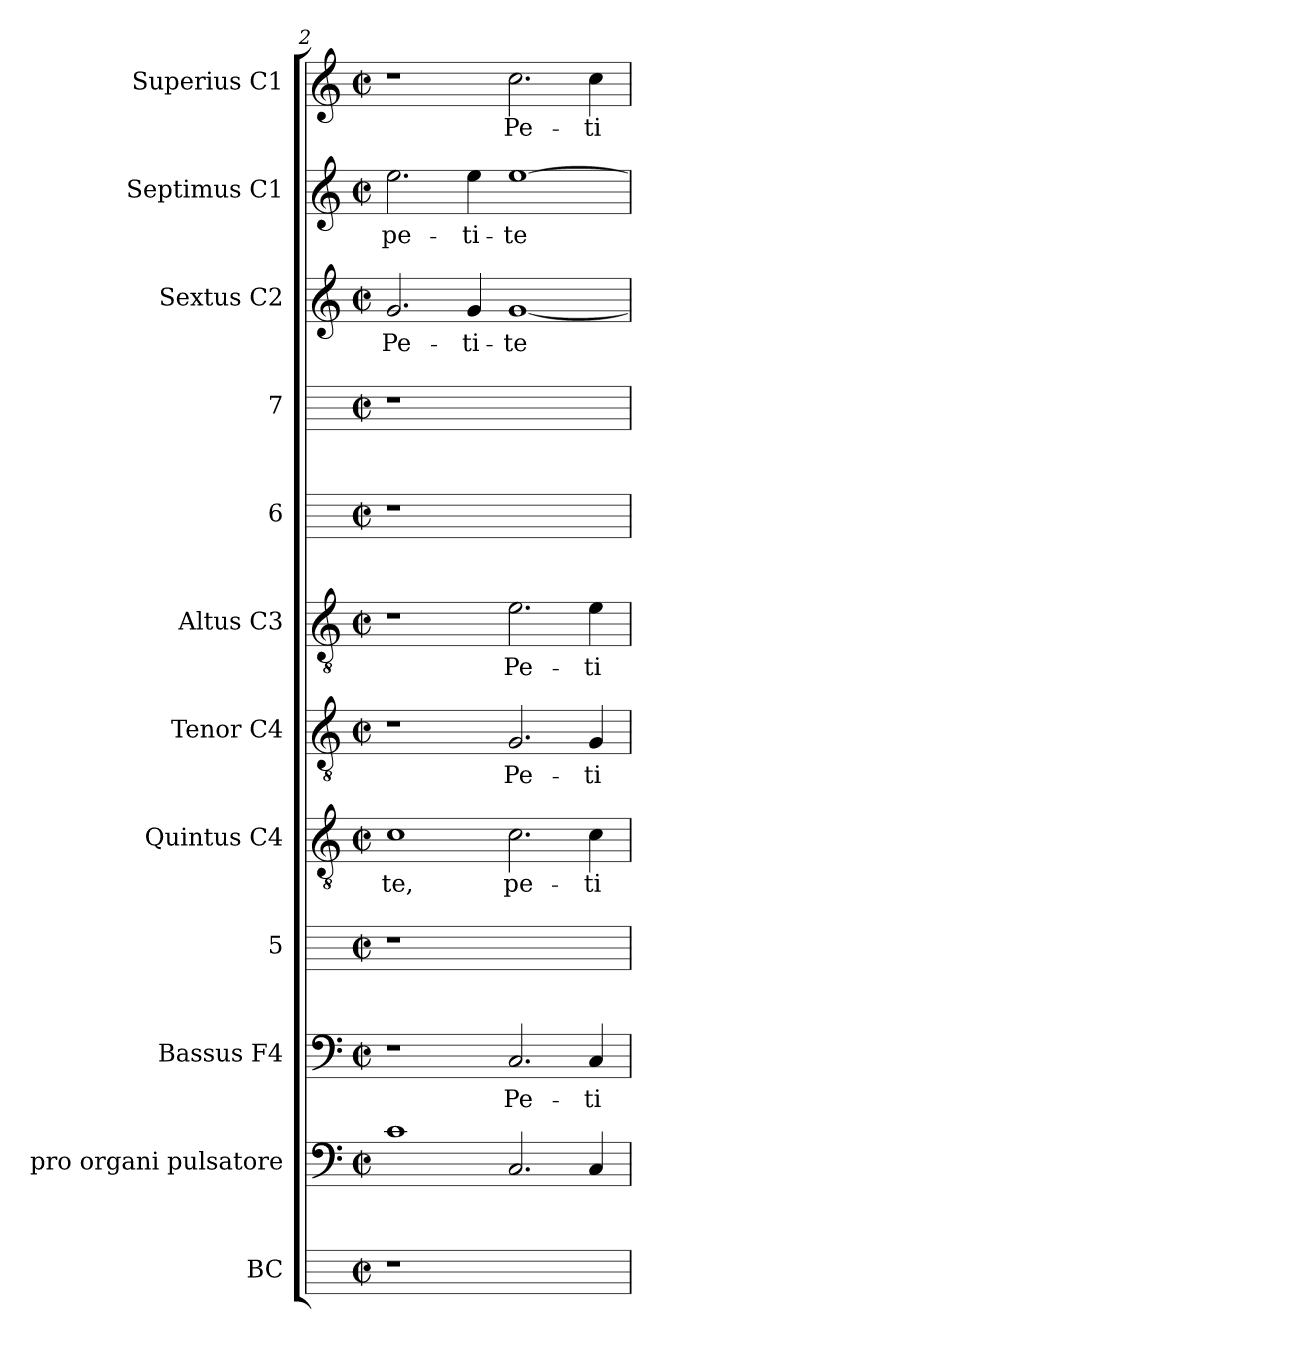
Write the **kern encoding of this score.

**kern	**kern	**kern	**text	**kern	**kern	**text	**kern	**text	**kern	**text	**kern	**kern	**kern	**text	**kern	**text	**kern	**text
*part12	*part11	*part10	*part10	*part9	*part8	*part8	*part7	*part7	*part6	*part6	*part5	*part4	*part3	*part3	*part2	*part2	*part1	*part1
*staff12	*staff11	*staff10	*staff10	*staff9	*staff8	*staff8	*staff7	*staff7	*staff6	*staff6	*staff5	*staff4	*staff3	*staff3	*staff2	*staff2	*staff1	*staff1
*I"BC	*I"pro organi  pulsatore	*I"Bassus  F4	*	*I"5	*I"Quintus  C4	*	*I"Tenor  C4	*	*I"Altus  C3	*	*I"6	*I"7	*I"Sextus  C2	*	*I"Septimus  C1	*	*I"Superius  C1	*
*I'BC	*	*I'B	*	*	*	*	*I'T	*	*I'A	*	*	*	*	*	*	*	*I'S	*
*	*clefF4	*clefF4	*	*	*clefGv2	*	*clefGv2	*	*clefGv2	*	*	*	*clefG2	*	*clefG2	*	*clefG2	*
*k[]	*k[]	*k[]	*	*k[]	*k[]	*	*k[]	*	*k[]	*	*k[]	*k[]	*k[]	*	*k[]	*	*k[]	*
*C:	*C:	*C:	*	*C:	*C:	*	*C:	*	*C:	*	*C:	*C:	*C:	*	*C:	*	*C:	*
*M2/2	*M2/2	*M2/2	*	*M2/2	*M2/2	*	*M2/2	*	*M2/2	*	*M2/2	*M2/2	*M2/2	*	*M2/2	*	*M2/2	*
*met(c|)	*met(c|)	*met(c|)	*	*met(c|)	*met(c|)	*	*met(c|)	*	*met(c|)	*	*met(c|)	*met(c|)	*met(c|)	*	*met(c|)	*	*met(c|)	*
=2	=2	=2	=2	=2	=2	=2	=2	=2	=2	=2	=2	=2	=2	=2	=2	=2	=2	=2
!	!	!	!	!	!	!LO:LY:b:cj	!	!	!	!	!	!	!	!LO:LY:b:cj	!	!LO:LY:b:cj	!	!
1r	1c	1r	.	1r	1c	-te,	1r	.	1r	.	1r	1r	2.g/	Pe-	2.ee\	pe-	1r	.
!	!	!	!	!	!	!	!	!	!	!	!	!	!	!LO:LY:b:cj	!	!LO:LY:b:cj	!	!
.	.	.	.	.	.	.	.	.	.	.	.	.	4g/	-ti-	4ee\	-ti-	.	.
!	!	!	!LO:LY:b:cj	!	!	!LO:LY:b:cj	!	!LO:LY:b:cj	!	!LO:LY:b:cj	!	!	!	!LO:LY:b:cj	!	!LO:LY:b:cj	!	!LO:LY:b:cj
1ryy	2.C/	2.C/	Pe-	1ryy	2.c\	pe-	2.G/	Pe-	2.e\	Pe-	1ryy	1ryy	[<1g	-te	[>1ee	-te	2.cc\	Pe-
!	!	!	!LO:LY:b:cj	!	!	!LO:LY:b:cj	!	!LO:LY:b:cj	!	!LO:LY:b:cj	!	!	!	!	!	!	!	!LO:LY:b:cj
.	4C/	4C/	-ti-	.	4c\	-ti-	4G/	-ti-	4e\	-ti-	.	.	.	.	.	.	4cc\	-ti-
=	=	=	=	=	=	=	=	=	=	=	=	=	=	=	=	=	=	=
*-	*-	*-	*-	*-	*-	*-	*-	*-	*-	*-	*-	*-	*-	*-	*-	*-	*-	*-
